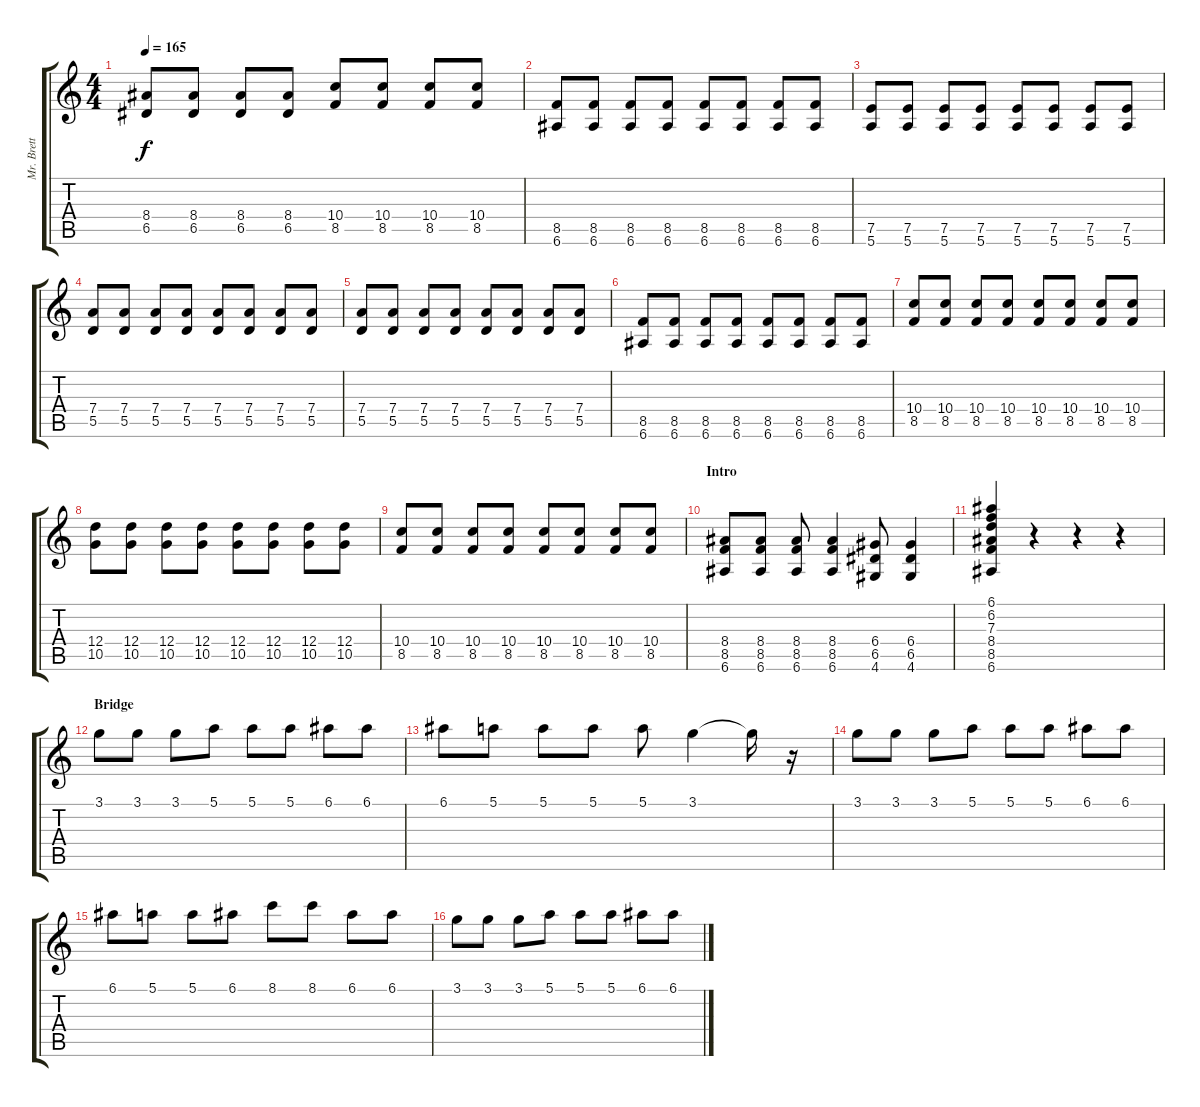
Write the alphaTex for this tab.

\track ("Mr. Brett - Guitar" "Mr. Brett ") {instrument overdrivenguitar}
\staff {score tabs}
\tuning (E4 B3 G3 D3 A2 E2) {hide}
\ts (4 4)
\tempo 165
\clef g2
\ks c
(8.4 6.5).8{dy f} (8.4 6.5).8 (8.4 6.5).8 (8.4 6.5).8 (10.4 8.5).8 (10.4 8.5).8 (10.4 8.5).8 (10.4 8.5).8 |
(8.5 6.6).8 (8.5 6.6).8 (8.5 6.6).8 (8.5 6.6).8 (8.5 6.6).8 (8.5 6.6).8 (8.5 6.6).8 (8.5 6.6).8 |
(7.5 5.6).8 (7.5 5.6).8 (7.5 5.6).8 (7.5 5.6).8 (7.5 5.6).8 (7.5 5.6).8 (7.5 5.6).8 (7.5 5.6).8 |
(7.4 5.5).8 (7.4 5.5).8 (7.4 5.5).8 (7.4 5.5).8 (7.4 5.5).8 (7.4 5.5).8 (7.4 5.5).8 (7.4 5.5).8 |
(7.4 5.5).8 (7.4 5.5).8 (7.4 5.5).8 (7.4 5.5).8 (7.4 5.5).8 (7.4 5.5).8 (7.4 5.5).8 (7.4 5.5).8 |
(8.5 6.6).8 (8.5 6.6).8 (8.5 6.6).8 (8.5 6.6).8 (8.5 6.6).8 (8.5 6.6).8 (8.5 6.6).8 (8.5 6.6).8 |
(10.4 8.5).8 (10.4 8.5).8 (10.4 8.5).8 (10.4 8.5).8 (10.4 8.5).8 (10.4 8.5).8 (10.4 8.5).8 (10.4 8.5).8 |
(12.4 10.5).8 (12.4 10.5).8 (12.4 10.5).8 (12.4 10.5).8 (12.4 10.5).8 (12.4 10.5).8 (12.4 10.5).8 (12.4 10.5).8 |
(10.4 8.5).8 (10.4 8.5).8 (10.4 8.5).8 (10.4 8.5).8 (10.4 8.5).8 (10.4 8.5).8 (10.4 8.5).8 (10.4 8.5).8 |
\section ("" "Intro")
(8.4 8.5 6.6).8 (8.4 8.5 6.6).8 (8.4 8.5 6.6).8 (8.4 8.5 6.6).4 (6.4 6.5 4.6).8 (6.4 6.5 4.6).4 |
(6.1 6.2 7.3 8.4 8.5 6.6).4 r.4 r.4 r.4 |
\section ("" "Bridge")
3.1.8 3.1.8 3.1.8 5.1.8 5.1.8 5.1.8 6.1.8 6.1.8 |
6.1.8 5.1.8 5.1.8 5.1.8 5.1.8 3.1.4 3.1{t}.16 r.16 |
3.1.8 3.1.8 3.1.8 5.1.8 5.1.8 5.1.8 6.1.8 6.1.8 |
6.1.8 5.1.8 5.1.8 6.1.8 8.1.8 8.1.8 6.1.8 6.1.8 |
3.1.8 3.1.8 3.1.8 5.1.8 5.1.8 5.1.8 6.1.8 6.1.8
